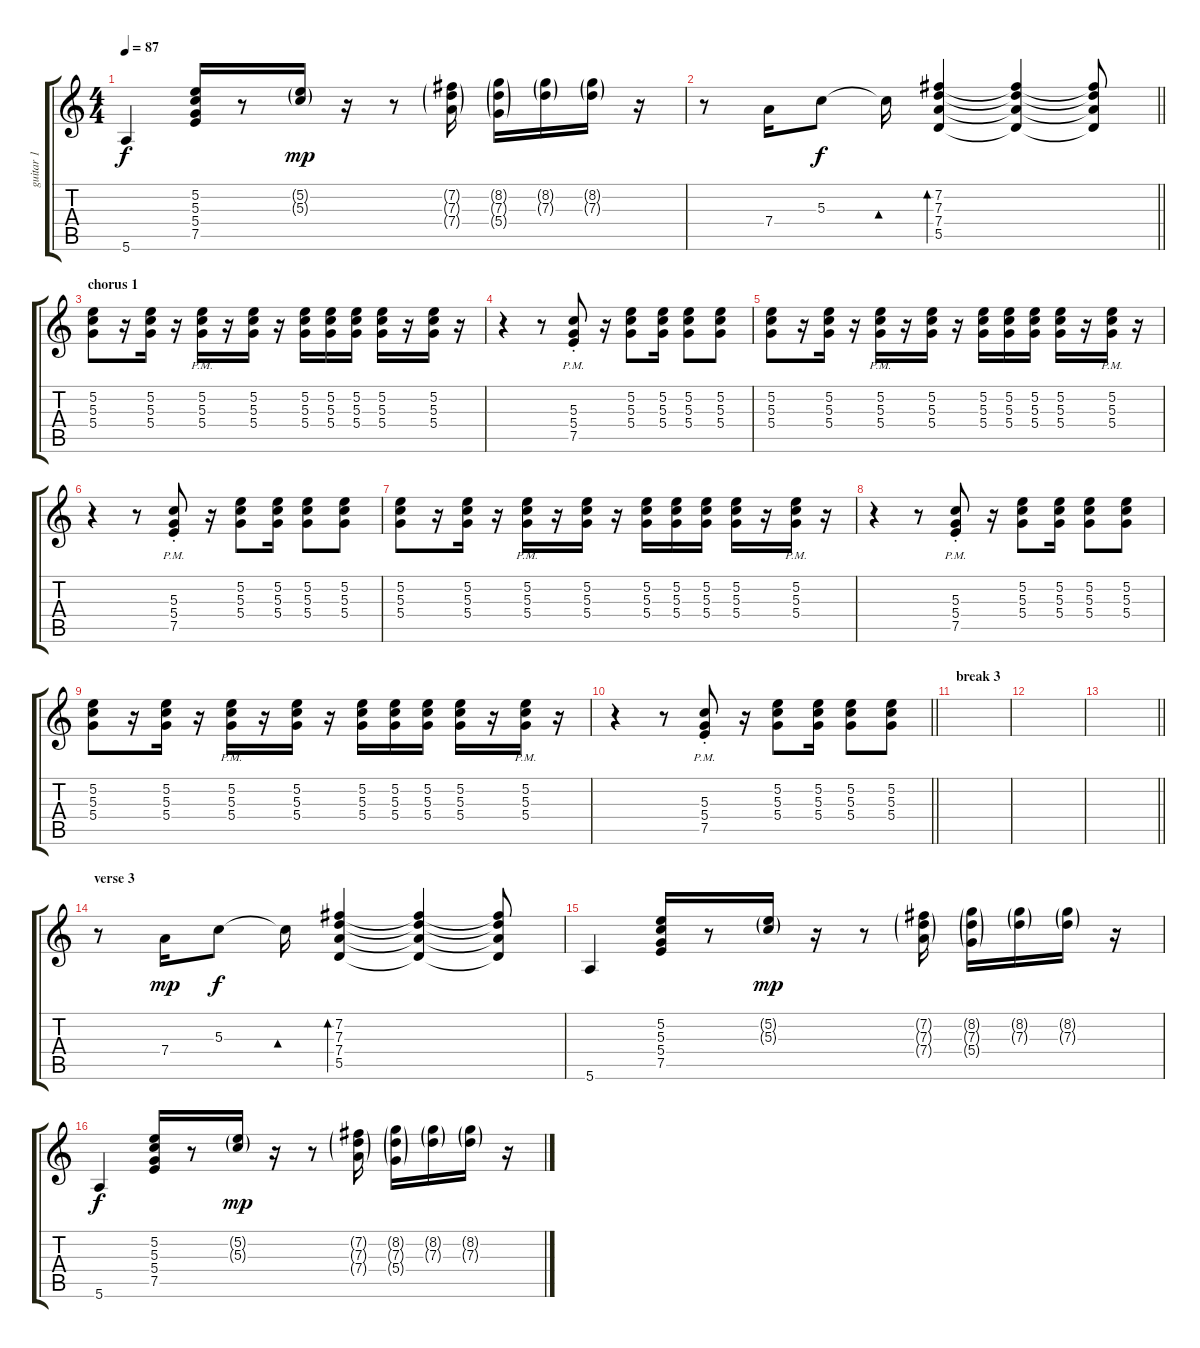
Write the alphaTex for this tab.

\track ("guitar 1" "guitar 1") {instrument acousticguitarsteel}
\staff {score tabs}
\tuning (E4 B3 G3 D3 A2 E2) {hide}
\ts (4 4)
\tempo 87
\clef g2
\ks c
5.6.4{dy f} (5.2 5.3 5.4 7.5).16 r.8 (5.2{g} 5.3{g}).16{dy mp} r.16 r.8 (7.2{g} 7.3{g} 7.4{g}).16 (8.2{g} 7.3{g} 5.4{g}).16 (8.2{g} 7.3{g}).16 (8.2{g} 7.3{g}).16 r.16 |
\barLineRight lightlight
r.8{volume 8 balance 0} 7.4.16 5.3.8{dy f} 5.3{t}.16{bd 240} (7.2 7.3 7.4 5.5).4{bd 120 balance 16} (7.2{t} 7.3{t} 7.4{t} 5.5{t}).4 (7.2{t} 7.3{t} 7.4{t} 5.5{t}).8 |
\section ("" "chorus 1")
(5.2 5.3 5.4).8{volume 5 balance 14} r.16 (5.2 5.3 5.4).16 r.16 (5.2 5.3 5.4{pm}).16 r.16 (5.2 5.3 5.4).16 r.16 (5.2 5.3 5.4).16 (5.2 5.3 5.4).16 (5.2 5.3 5.4).16 (5.2 5.3 5.4).16 r.16 (5.2 5.3 5.4).16 r.16 |
r.4 r.8 (5.3{pm} 5.4{st} 7.5{st}).8 r.16 (5.2 5.3 5.4).8 (5.2 5.3 5.4).16 (5.2 5.3 5.4).8 (5.2 5.3 5.4).8 |
(5.2 5.3 5.4).8 r.16 (5.2 5.3 5.4).16 r.16 (5.2 5.3 5.4{pm}).16 r.16 (5.2 5.3 5.4).16 r.16 (5.2 5.3 5.4).16 (5.2 5.3 5.4).16 (5.2 5.3 5.4).16 (5.2 5.3 5.4).16 r.16 (5.2{pm} 5.3 5.4).16 r.16 |
r.4 r.8 (5.3{pm} 5.4{st} 7.5{st}).8 r.16 (5.2 5.3 5.4).8 (5.2 5.3 5.4).16 (5.2 5.3 5.4).8 (5.2 5.3 5.4).8 |
(5.2 5.3 5.4).8 r.16 (5.2 5.3 5.4).16 r.16 (5.2 5.3 5.4{pm}).16 r.16 (5.2 5.3 5.4).16 r.16 (5.2 5.3 5.4).16 (5.2 5.3 5.4).16 (5.2 5.3 5.4).16 (5.2 5.3 5.4).16 r.16 (5.2{pm} 5.3 5.4).16 r.16 |
r.4 r.8 (5.3{pm} 5.4{st} 7.5{st}).8 r.16 (5.2 5.3 5.4).8 (5.2 5.3 5.4).16 (5.2 5.3 5.4).8 (5.2 5.3 5.4).8 |
(5.2 5.3 5.4).8 r.16 (5.2 5.3 5.4).16 r.16 (5.2 5.3 5.4{pm}).16 r.16 (5.2 5.3 5.4).16 r.16 (5.2 5.3 5.4).16 (5.2 5.3 5.4).16 (5.2 5.3 5.4).16 (5.2 5.3 5.4).16 r.16 (5.2{pm} 5.3 5.4).16 r.16 |
\barLineRight lightlight
r.4 r.8 (5.3{pm} 5.4{st} 7.5{st}).8 r.16 (5.2 5.3 5.4).8 (5.2 5.3 5.4).16 (5.2 5.3 5.4).8 (5.2 5.3 5.4).8 |
\section ("" "break 3")
|
|
\barLineRight lightlight
|
\section ("" "verse 3")
r.8{volume 13 balance 0} 7.4.16{dy mp} 5.3.8{dy f} 5.3{t}.16{bd 240} (7.2 7.3 7.4 5.5).4{bd 120 balance 16} (7.2{t} 7.3{t} 7.4{t} 5.5{t}).4 (7.2{t} 7.3{t} 7.4{t} 5.5{t}).8 |
5.6.4{volume 13 balance 8} (5.2 5.3 5.4 7.5).16 r.8 (5.2{g} 5.3{g}).16{dy mp} r.16 r.8 (7.2{g} 7.3{g} 7.4{g}).16 (8.2{g} 7.3{g} 5.4{g}).16 (8.2{g} 7.3{g}).16 (8.2{g} 7.3{g}).16 r.16 |
5.6.4{dy f} (5.2 5.3 5.4 7.5).16 r.8 (5.2{g} 5.3{g}).16{dy mp} r.16 r.8 (7.2{g} 7.3{g} 7.4{g}).16 (8.2{g} 7.3{g} 5.4{g}).16 (8.2{g} 7.3{g}).16 (8.2{g} 7.3{g}).16 r.16
